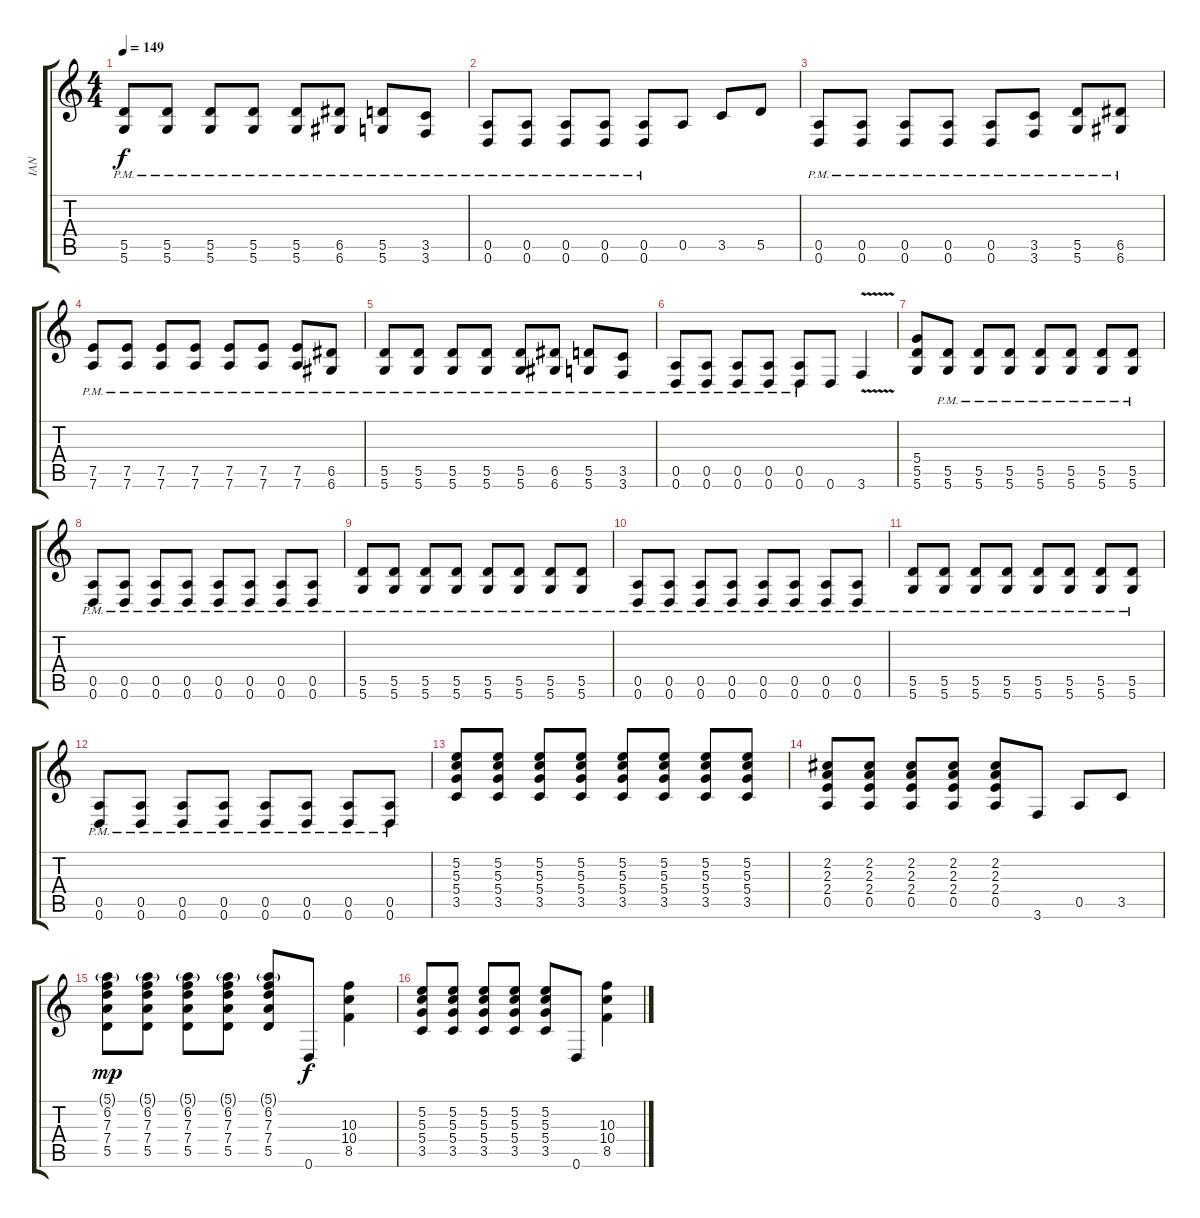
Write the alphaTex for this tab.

\track ("IAN" "IAN") {instrument distortionguitar}
\staff {score tabs}
\tuning (E4 B3 G3 D3 A2 D2) {hide}
\ts (4 4)
\tempo 149
\clef g2
\ks c
(5.5{pm} 5.6{pm}).8{dy f} (5.5{pm} 5.6{pm}).8 (5.5{pm} 5.6{pm}).8 (5.5{pm} 5.6{pm}).8 (5.5{pm} 5.6{pm}).8 (6.5{pm} 6.6{pm}).8 (5.5{pm} 5.6{pm}).8 (3.5{pm} 3.6{pm}).8 |
(0.5{pm} 0.6{pm}).8 (0.5{pm} 0.6{pm}).8 (0.5{pm} 0.6{pm}).8 (0.5{pm} 0.6{pm}).8 (0.5{pm} 0.6{pm}).8 0.5.8 3.5.8 5.5.8 |
(0.5{pm} 0.6{pm}).8 (0.5{pm} 0.6{pm}).8 (0.5{pm} 0.6{pm}).8 (0.5{pm} 0.6{pm}).8 (0.5{pm} 0.6{pm}).8 (3.5{pm} 3.6{pm}).8 (5.5{pm} 5.6{pm}).8 (6.5{pm} 6.6{pm}).8 |
(7.5{pm} 7.6{pm}).8 (7.5{pm} 7.6{pm}).8 (7.5{pm} 7.6{pm}).8 (7.5{pm} 7.6{pm}).8 (7.5{pm} 7.6{pm}).8 (7.5{pm} 7.6{pm}).8 (7.5{pm} 7.6{pm}).8 (6.5{pm} 6.6{pm}).8 |
(5.5{pm} 5.6{pm}).8 (5.5{pm} 5.6{pm}).8 (5.5{pm} 5.6{pm}).8 (5.5{pm} 5.6{pm}).8 (5.5{pm} 5.6{pm}).8 (6.5{pm} 6.6{pm}).8 (5.5{pm} 5.6{pm}).8 (3.5{pm} 3.6{pm}).8 |
(0.5{pm} 0.6{pm}).8 (0.5{pm} 0.6{pm}).8 (0.5{pm} 0.6{pm}).8 (0.5{pm} 0.6{pm}).8 (0.5{pm} 0.6{pm}).8 0.6.8 3.6{v}.4 |
(5.4 5.5 5.6).8 (5.5{pm} 5.6{pm}).8 (5.5{pm} 5.6{pm}).8 (5.5{pm} 5.6{pm}).8 (5.5{pm} 5.6{pm}).8 (5.5{pm} 5.6{pm}).8 (5.5{pm} 5.6{pm}).8 (5.5{pm} 5.6{pm}).8 |
(0.5{pm} 0.6{pm}).8 (0.5{pm} 0.6{pm}).8 (0.5{pm} 0.6{pm}).8 (0.5{pm} 0.6{pm}).8 (0.5{pm} 0.6{pm}).8 (0.5{pm} 0.6{pm}).8 (0.5{pm} 0.6{pm}).8 (0.5{pm} 0.6{pm}).8 |
(5.5{pm} 5.6{pm}).8 (5.5{pm} 5.6{pm}).8 (5.5{pm} 5.6{pm}).8 (5.5{pm} 5.6{pm}).8 (5.5{pm} 5.6{pm}).8 (5.5{pm} 5.6{pm}).8 (5.5{pm} 5.6{pm}).8 (5.5{pm} 5.6{pm}).8 |
(0.5{pm} 0.6{pm}).8 (0.5{pm} 0.6{pm}).8 (0.5{pm} 0.6{pm}).8 (0.5{pm} 0.6{pm}).8 (0.5{pm} 0.6{pm}).8 (0.5{pm} 0.6{pm}).8 (0.5{pm} 0.6{pm}).8 (0.5{pm} 0.6{pm}).8 |
(5.5{pm} 5.6{pm}).8 (5.5{pm} 5.6{pm}).8 (5.5{pm} 5.6{pm}).8 (5.5{pm} 5.6{pm}).8 (5.5{pm} 5.6{pm}).8 (5.5{pm} 5.6{pm}).8 (5.5{pm} 5.6{pm}).8 (5.5{pm} 5.6{pm}).8 |
(0.5{pm} 0.6{pm}).8 (0.5{pm} 0.6{pm}).8 (0.5{pm} 0.6{pm}).8 (0.5{pm} 0.6{pm}).8 (0.5{pm} 0.6{pm}).8 (0.5{pm} 0.6{pm}).8 (0.5{pm} 0.6{pm}).8 (0.5{pm} 0.6{pm}).8 |
(5.2 5.3 5.4 3.5).8 (5.2 5.3 5.4 3.5).8 (5.2 5.3 5.4 3.5).8 (5.2 5.3 5.4 3.5).8 (5.2 5.3 5.4 3.5).8 (5.2 5.3 5.4 3.5).8 (5.2 5.3 5.4 3.5).8 (5.2 5.3 5.4 3.5).8 |
(2.2 2.3 2.4 0.5).8 (2.2 2.3 2.4 0.5).8 (2.2 2.3 2.4 0.5).8 (2.2 2.3 2.4 0.5).8 (2.2 2.3 2.4 0.5).8 3.6.8 0.5.8 3.5.8 |
(5.1{g} 6.2 7.3 7.4 5.5).8{dy mp} (5.1{g} 6.2 7.3 7.4 5.5).8 (5.1{g} 6.2 7.3 7.4 5.5).8 (5.1{g} 6.2 7.3 7.4 5.5).8 (5.1{g} 6.2 7.3 7.4 5.5).8 0.6.8{dy f} (10.3 10.4 8.5).4 |
(5.2 5.3 5.4 3.5).8 (5.2 5.3 5.4 3.5).8 (5.2 5.3 5.4 3.5).8 (5.2 5.3 5.4 3.5).8 (5.2 5.3 5.4 3.5).8 0.6.8 (10.3 10.4 8.5).4
